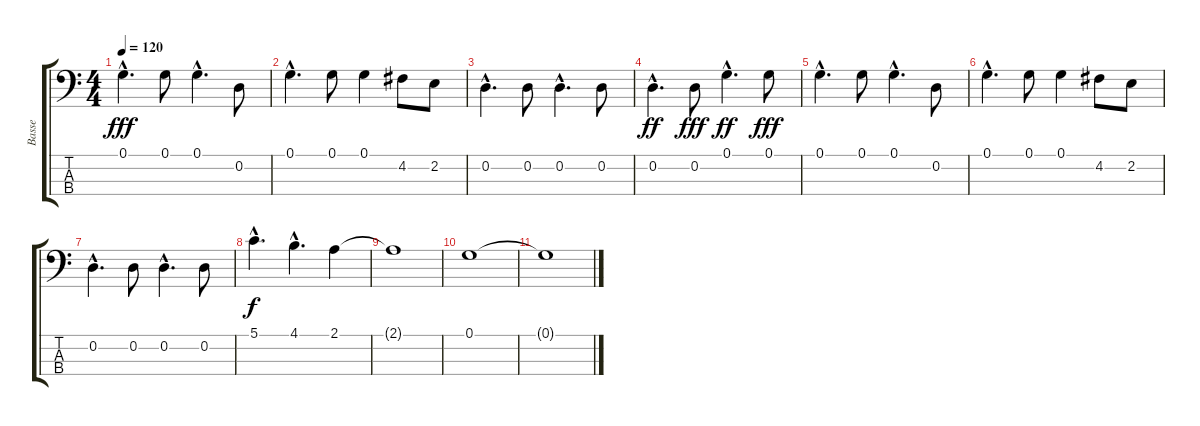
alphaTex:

\track ("Basse" "Basse") {instrument fretlessbass}
\staff {score tabs}
\tuning (G2 D2 A1 E1) {hide}
\ts (4 4)
\tempo 120
\clef f4
\ks c
0.1{hac}.4{d dy fff} 0.1.8 0.1{hac}.4{d} 0.2.8 |
0.1{hac}.4{d} 0.1.8 0.1.4 4.2.8 2.2.8 |
0.2{hac}.4{d} 0.2.8 0.2{hac}.4{d} 0.2.8 |
0.2{hac}.4{d dy ff} 0.2.8{dy fff} 0.1{hac}.4{d dy ff} 0.1.8{dy fff} |
0.1{hac}.4{d} 0.1.8 0.1{hac}.4{d} 0.2.8 |
0.1{hac}.4{d} 0.1.8 0.1.4 4.2.8 2.2.8 |
0.2{hac}.4{d} 0.2.8 0.2{hac}.4{d} 0.2.8 |
5.1{hac}.4{d dy f} 4.1{hac}.4{d} 2.1.4 |
2.1{t}.1 |
0.1.1 |
0.1{t}.1
